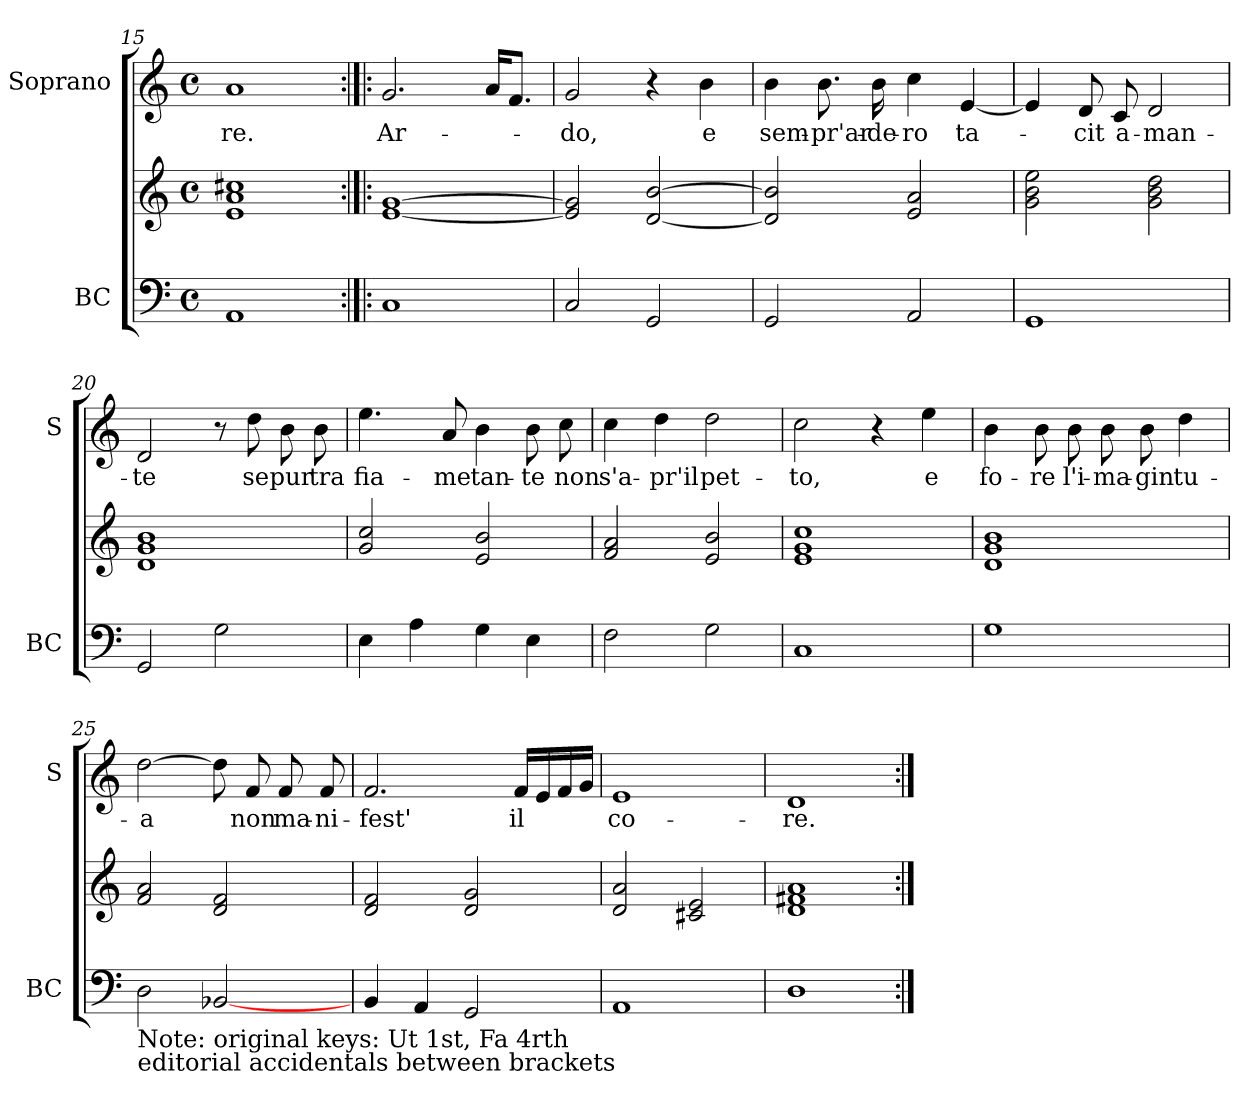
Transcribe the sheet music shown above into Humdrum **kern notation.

**kern	**kern	**kern	**text
*part3	*part2	*part1	*part1
*staff3	*staff2	*staff1	*staff1
*I"BC	*	*I"Soprano	*
*I'BC	*	*I'S	*
*clefF4	*clefG2	*clefG2	*
*k[]	*k[]	*k[]	*
*C:	*C:	*C:	*
*M4/4	*M4/4	*M4/4	*
*met(c)	*met(c)	*met(c)	*
=15	=15	=15	=15
1AA	1e 1a 1cc#X	1a	-re.
!!LO:LB:g=z
=16:|!|:	=16:|!|:	=16:|!|:	=16:|!|:
1C	[1e [1g	2.g/	Ar-
.	.	16a/KL	.
.	.	8.f/J	.
=17	=17	=17	=17
2C/	2e/] 2g/]	2g/	-do,
2GG/	[2d/ [2b/	4r	.
.	.	4b\	e
=18	=18	=18	=18
2GG/	2d/] 2b/]	4b\	sem-
.	.	8.b\	-pr'ar-
.	.	16b\	-de-
2AA/	2e/ 2a/	4cc\	-ro
.	.	[4e/	ta-
=19	=19	=19	=19
1GG	2g\ 2b\ 2ee\	4e/]	.
.	.	8d/	-cit
.	.	8c/	a-
.	2g\ 2b\ 2dd\	2d/	-man-
=20	=20	=20	=20
2GG/	1d 1g 1b	2d/	-te
2G\	.	8r	.
.	.	8dd\	se
.	.	8b\	pur
.	.	8b\	tra
!!LO:PB:g=z
=21	=21	=21	=21
4E\	2g/ 2cc/	4.ee\	fia-
4A\	.	.	.
.	.	8a/	-me
4G\	2e/ 2b/	4b\	tan-
4E\	.	8b\	-te
.	.	8cc\	non
=22	=22	=22	=22
2F\	2f/ 2a/	4cc\	s'a-
.	.	4dd\	-pr'il
2G\	2e/ 2b/	2dd\	pet-
=23	=23	=23	=23
1C	1e 1g 1cc	2cc\	-to,
.	.	4r	.
.	.	4ee\	e
=24	=24	=24	=24
1G	1d 1g 1b	4b\	fo-
.	.	8b\	-re
.	.	8b\	l'i-
.	.	8b\	-ma-
.	.	8b\	-gin
.	.	4dd\	tu-
=25	=25	=25	=25
!LO:TX:b:t=Note&colon; original keys&colon; Ut 1st, Fa 4rth\neditorial accidentals between brackets	!	!	!
2D\	2f/ 2a/	[2dd\	-a
[2BB-X/	2d/ 2f/	8dd\]	.
.	.	8f/	non
.	.	8f/	ma-
.	.	8f/	-ni-
!!LO:LB:g=z
=26	=26	=26	=26
4BB/	2d/ 2f/	2.f/	-fest'
4AA/	.	.	.
2GG/	2d/ 2g/	.	.
.	.	16f/LL	il
.	.	16e/	.
.	.	16f/	.
.	.	16g/JJ	.
=27	=27	=27	=27
1AA	2d/ 2a/	1e	co-
.	2c#X/ 2e/	.	.
=28	=28	=28	=28
1D	1d 1f#X 1a	1d	-re.
=:|!	=:|!	=:|!	=:|!
*-	*-	*-	*-
